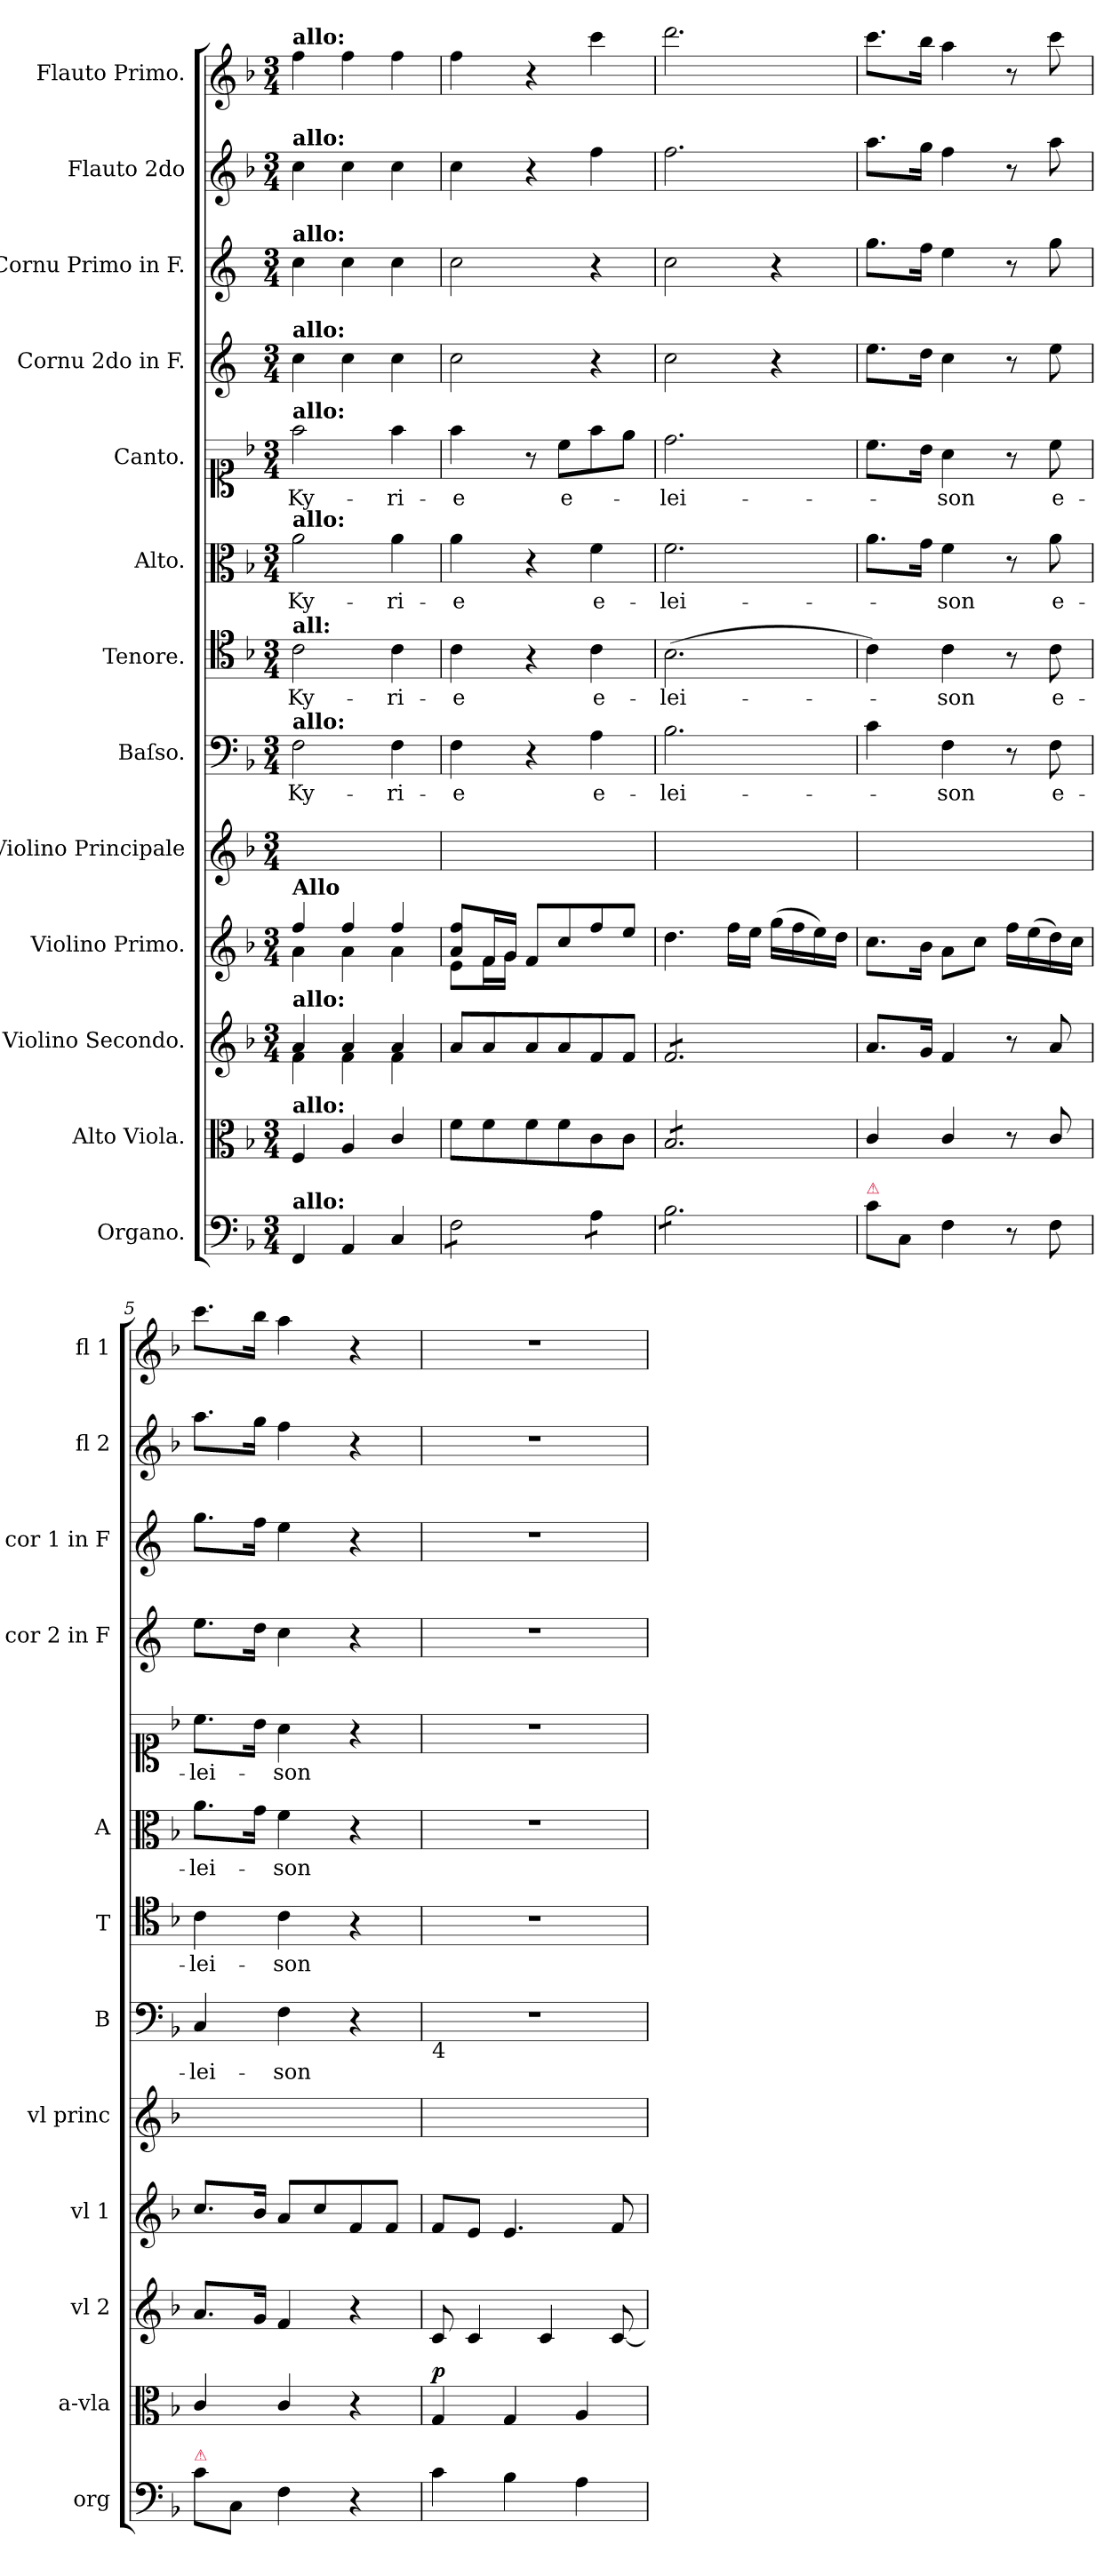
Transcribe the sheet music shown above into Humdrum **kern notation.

**kern	**dynam	**kern	**dynam	**kern	**dynam	**kern	**dynam	**kern	**kern	**text	**kern	**text	**kern	**text	**kern	**text	**kern	**kern	**kern	**kern
*part13	*part13	*part12	*part12	*part11	*part11	*part10	*part10	*part9	*part8	*part8	*part7	*part7	*part6	*part6	*part5	*part5	*part4	*part3	*part2	*part1
*staff13	*staff13	*staff12	*staff12	*staff11	*staff11	*staff10	*staff10	*staff9	*staff8	*staff8	*staff7	*staff7	*staff6	*staff6	*staff5	*staff5	*staff4	*staff3	*staff2	*staff1
*I"Organo.	*	*I"Alto Viola.	*	*I"Violino Secondo.	*	*I"Violino Primo.	*	*I"Violino Principale	*I"Baſso.	*	*I"Tenore.	*	*I"Alto.	*	*I"Canto.	*	*I"Cornu 2do in F.	*I"Cornu Primo in F.	*I"Flauto 2do	*I"Flauto Primo.
*I'org	*	*I'a-vla	*	*I'vl 2	*	*I'vl 1	*	*I'vl princ	*I'B	*	*I'T	*	*I'A	*	*	*	*I'cor 2 in F	*I'cor 1 in F	*I'fl 2	*I'fl 1
*clefF4	*	*clefC3	*	*clefG2	*	*clefG2	*	*clefG2	*clefF4	*	*clefC4	*	*clefC3	*	*clefC1	*	*clefG2	*clefG2	*clefG2	*clefG2
*	*	*	*	*	*	*	*	*	*	*	*	*	*	*	*	*	*ITrd4c7	*ITrd4c7	*	*
*k[b-]	*	*k[b-]	*	*k[b-]	*	*k[b-]	*	*k[b-]	*k[b-]	*	*k[b-]	*	*k[b-]	*	*k[b-]	*	*k[b-]	*k[b-]	*k[b-]	*k[b-]
*F:	*	*F:	*	*F:	*	*F:	*	*F:	*F:	*	*F:	*	*F:	*	*F:	*	*F:	*F:	*F:	*F:
*M3/4	*	*M3/4	*	*M3/4	*	*M3/4	*	*M3/4	*M3/4	*	*M3/4	*	*M3/4	*	*M3/4	*	*M3/4	*M3/4	*M3/4	*M3/4
=1	=1	=1	=1	=1	=1	=1	=1	=1	=1	=1	=1	=1	=1	=1	=1	=1	=1	=1	=1	=1
*	*	*	*	*^	*	*^	*	*	*	*	*	*	*	*	*	*	*	*	*	*
!	!	!	!	!	!	!	!	!	!	!	!	!	!	!	!	!	!	!	!	!	!	!LO:TX:a:B:t=allo&colon;
!	!	!	!	!	!	!	!	!	!	!	!	!	!	!	!	!	!	!	!	!	!LO:TX:a:B:t=allo&colon;	!
!	!	!	!	!	!	!	!	!	!	!	!	!	!	!	!	!	!	!	!	!LO:TX:a:B:t=allo&colon;	!	!
!	!	!	!	!	!	!	!	!	!	!	!	!	!	!	!	!	!	!	!LO:TX:a:B:t=allo&colon;	!	!	!
!	!	!	!	!	!	!	!	!	!	!	!	!	!	!	!	!	!LO:TX:a:B:t=allo&colon;	!	!	!	!	!
!	!	!	!	!	!	!	!	!	!	!	!	!	!	!	!LO:TX:a:B:t=allo&colon;	!	!	!	!	!	!	!
!	!	!	!	!	!	!	!	!	!	!	!	!	!LO:TX:a:B:t=all&colon;	!	!	!	!	!	!	!	!	!
!	!	!	!	!	!	!	!	!	!	!	!LO:TX:a:B:t=allo&colon;	!	!	!	!	!	!	!	!	!	!	!
!	!	!	!	!	!	!	!LO:TX:a:B:t=Allo	!	!	!	!	!	!	!	!	!	!	!	!	!	!	!
!	!	!	!	!LO:TX:a:B:t=allo&colon;	!	!	!	!	!	!	!	!	!	!	!	!	!	!	!	!	!	!
!	!	!LO:TX:a:B:t=allo&colon;	!	!	!	!	!	!	!	!	!	!	!	!	!	!	!	!	!	!	!	!
!LO:TX:a:B:t=allo&colon;	!	!	!	!	!	!	!	!	!	!	!	!	!	!	!	!	!	!	!	!	!	!
!	!	!	!	!	!	!	!	!	!LO:DY:a	!	!	!	!	!	!	!	!	!	!	!	!	!
4FF/	.	4F/	.	4a/	4f\	.	4ff/	4a\	forte	2.ryy	2F\	Ky-	2c\	Ky-	2a\	Ky-	2ff\	Ky-	4f\	4f\	4cc\	4ff\
4AA/	.	4A/	.	4a/	4f\	.	4ff/	4a\	.	.	.	.	.	.	.	.	.	.	4f\	4f\	4cc\	4ff\
4C/	.	4c/	.	4a/	4f\	.	4ff/	4a\	.	.	4F\	-ri-	4c\	-ri-	4a\	-ri-	4ff\	-ri-	4f\	4f\	4cc\	4ff\
=2	=2	=2	=2	=2	=2	=2	=2	=2	=2	=2	=2	=2	=2	=2	=2	=2	=2	=2	=2	=2	=2	=2
!LO:TX:a:t=Tutti	!	!	!	!	!	!	!	!	!	!	!	!	!	!	!	!	!	!	!	!	!	!
*	*	*	*	*v	*v	*	*	*	*	*	*	*	*	*	*	*	*	*	*	*	*	*
*tremolo	*	*	*	*	*	*	*	*	*	*	*	*	*	*	*	*	*	*	*	*	*
8F\L	.	8f\L	.	8a/L	.	8a/ 8ff/L	8e\L	.	2.ryy	4F\	-e	4c\	-e	4a\	-e	4ff\	-e	2f\	2f\	4cc\	4ff\
8F\	.	8f\	.	8a/	.	16f/L	16f\L	.	.	.	.	.	.	.	.	.	.	.	.	.	.
.	.	.	.	.	.	16g/JJ	16g\JJ	.	.	.	.	.	.	.	.	.	.	.	.	.	.
8F\	.	8f\	.	8a/	.	8f/L	2ryy	.	.	4r	.	4r	.	4r	.	8r	.	.	.	4r	4r
8F\J	.	8f\	.	8a/	.	8cc/	.	.	.	.	.	.	.	.	.	8cc\L	e-	.	.	.	.
8A\L	.	8c\	.	8f/	.	8ff/	.	.	.	4A\	e-	4c\	e-	4f\	e-	8ff\	.	4r	4r	4ff\	4ccc\
8A\J	.	8c\J	.	8f/J	.	8ee/J	.	.	.	.	.	.	.	.	.	8ee\J	.	.	.	.	.
*	*	*	*	*	*	*v	*v	*	*	*	*	*	*	*	*	*	*	*	*	*	*
=3	=3	=3	=3	=3	=3	=3	=3	=3	=3	=3	=3	=3	=3	=3	=3	=3	=3	=3	=3	=3
*	*	*tremolo	*	*	*	*	*	*	*	*	*	*	*	*	*	*	*	*	*	*
*	*	*	*	*tremolo	*	*	*	*	*	*	*	*	*	*	*	*	*	*	*	*
8B-\L	.	8B-/L	.	8f/L	.	4.dd\	.	2.ryy	2.B-\	-lei-	(2.B-\	-lei-	2.f\	-lei-	2.dd\	-lei-	2f\	2f\	2.ff\	2.ddd\
8B-\	.	8B-/	.	8f/	.	.	.	.	.	.	.	.	.	.	.	.	.	.	.	.
8B-\	.	8B-/	.	8f/	.	.	.	.	.	.	.	.	.	.	.	.	.	.	.	.
8B-\	.	8B-/	.	8f/	.	16ff\LL	.	.	.	.	.	.	.	.	.	.	.	.	.	.
.	.	.	.	.	.	16ee\JJ	.	.	.	.	.	.	.	.	.	.	.	.	.	.
8B-\	.	8B-/	.	8f/	.	(16gg\LL	.	.	.	.	.	.	.	.	.	.	4r	4r	.	.
.	.	.	.	.	.	16ff\	.	.	.	.	.	.	.	.	.	.	.	.	.	.
8B-\J	.	8B-/J	.	8f/J	.	16ee\)	.	.	.	.	.	.	.	.	.	.	.	.	.	.
*	*	*	*	*Xtremolo	*	*	*	*	*	*	*	*	*	*	*	*	*	*	*	*
*	*	*Xtremolo	*	*	*	*	*	*	*	*	*	*	*	*	*	*	*	*	*	*
*Xtremolo	*	*	*	*	*	*	*	*	*	*	*	*	*	*	*	*	*	*	*	*
.	.	.	.	.	.	16dd\JJ	.	.	.	.	.	.	.	.	.	.	.	.	.	.
=4	=4	=4	=4	=4	=4	=4	=4	=4	=4	=4	=4	=4	=4	=4	=4	=4	=4	=4	=4	=4
!LO:TX:a:color=crimson:t=⚠	!	!	!	!	!	!	!	!	!	!	!	!	!	!	!	!	!	!	!	!
8c\L	.	4c/	.	8.a/L	.	8.cc\L	.	2.ryy	4c\	.	4c\)	.	8.a\L	.	8.cc\L	.	8.a\L	8.cc\L	8.aa\L	8.ccc\L
8C\J	.	.	.	.	.	.	.	.	.	.	.	.	.	.	.	.	.	.	.	.
.	.	.	.	16g/Jk	.	16b-\Jk	.	.	.	.	.	.	16g\Jk	.	16b-\Jk	.	16g\Jk	16b-\Jk	16gg\Jk	16bb-\Jk
4F\	.	4c/	.	4f/	.	8a\L	.	.	4F\	-son	4c\	-son	4f\	-son	4a\	-son	4f\	4a\	4ff\	4aa\
.	.	.	.	.	.	8cc\J	.	.	.	.	.	.	.	.	.	.	.	.	.	.
8r	.	8r	.	8r	.	16ff\LL	.	.	8r	.	8r	.	8r	.	8r	.	8r	8r	8r	8r
.	.	.	.	.	.	(16ee\	.	.	.	.	.	.	.	.	.	.	.	.	.	.
!	!	!	!	!	!	!	!	!	!	!LO:LY:i	!	!LO:LY:i	!	!LO:LY:i	!	!LO:LY:i	!	!	!	!
8F\	.	8c/	.	8a/	.	16dd\)	.	.	8F\	e-	8c\	e-	8a\	e-	8cc\	e-	8a\	8cc\	8aa\	8ccc\
.	.	.	.	.	.	16cc\JJ	.	.	.	.	.	.	.	.	.	.	.	.	.	.
=5	=5	=5	=5	=5	=5	=5	=5	=5	=5	=5	=5	=5	=5	=5	=5	=5	=5	=5	=5	=5
!LO:TX:a:color=crimson:t=⚠	!	!	!	!	!	!	!	!	!	!	!	!	!	!	!	!	!	!	!	!
!	!	!	!	!	!	!	!	!	!	!LO:LY:i	!	!LO:LY:i	!	!LO:LY:i	!	!LO:LY:i	!	!	!	!
8c\L	.	4c/	.	8.a/L	.	8.cc/L	.	2.ryy	4C/	-lei-	4c\	-lei-	8.a\L	-lei-	8.cc\L	-lei-	8.a\L	8.cc\L	8.aa\L	8.ccc\L
8C\J	.	.	.	.	.	.	.	.	.	.	.	.	.	.	.	.	.	.	.	.
.	.	.	.	16g/Jk	.	16b-/Jk	.	.	.	.	.	.	16g\Jk	.	16b-\Jk	.	16g\Jk	16b-\Jk	16gg\Jk	16bb-\Jk
!	!	!	!	!	!	!	!	!	!	!LO:LY:i	!	!LO:LY:i	!	!LO:LY:i	!	!LO:LY:i	!	!	!	!
4F\	.	4c/	.	4f/	.	8a/L	.	.	4F\	-son	4c\	-son	4f\	-son	4a\	-son	4f\	4a\	4ff\	4aa\
.	.	.	.	.	.	8cc/	.	.	.	.	.	.	.	.	.	.	.	.	.	.
4r	.	4r	.	4r	.	8f/	.	.	4r	.	4r	.	4r	.	4r	.	4r	4r	4r	4r
.	.	.	.	.	.	8f/J	.	.	.	.	.	.	.	.	.	.	.	.	.	.
=6	=6	=6	=6	=6	=6	=6	=6	=6	=6	=6	=6	=6	=6	=6	=6	=6	=6	=6	=6	=6
!	!	!	!	!	!	!	!	!	!LO:TX:b:t=4	!	!	!	!	!	!	!	!	!	!	!
!	!LO:DY:b	!	!LO:DY:a	!	!LO:DY:a	!	!	!	!	!	!	!	!	!	!	!	!	!	!	!
4c\	po	4G/	p.	8c/	po	8f/L	.	2.ryy	2.r	.	2.r	.	2.r	.	2.r	.	2.r	2.r	2.r	2.r
.	.	.	.	4c/	.	8e/J	.	.	.	.	.	.	.	.	.	.	.	.	.	.
4B-\	.	4G/	.	.	.	4.e/	.	.	.	.	.	.	.	.	.	.	.	.	.	.
.	.	.	.	4c/	.	.	.	.	.	.	.	.	.	.	.	.	.	.	.	.
4A\	.	4A/	.	.	.	.	.	.	.	.	.	.	.	.	.	.	.	.	.	.
.	.	.	.	[8c/	.	8f/	.	.	.	.	.	.	.	.	.	.	.	.	.	.
=	=	=	=	=	=	=	=	=	=	=	=	=	=	=	=	=	=	=	=	=
*-	*-	*-	*-	*-	*-	*-	*-	*-	*-	*-	*-	*-	*-	*-	*-	*-	*-	*-	*-	*-
